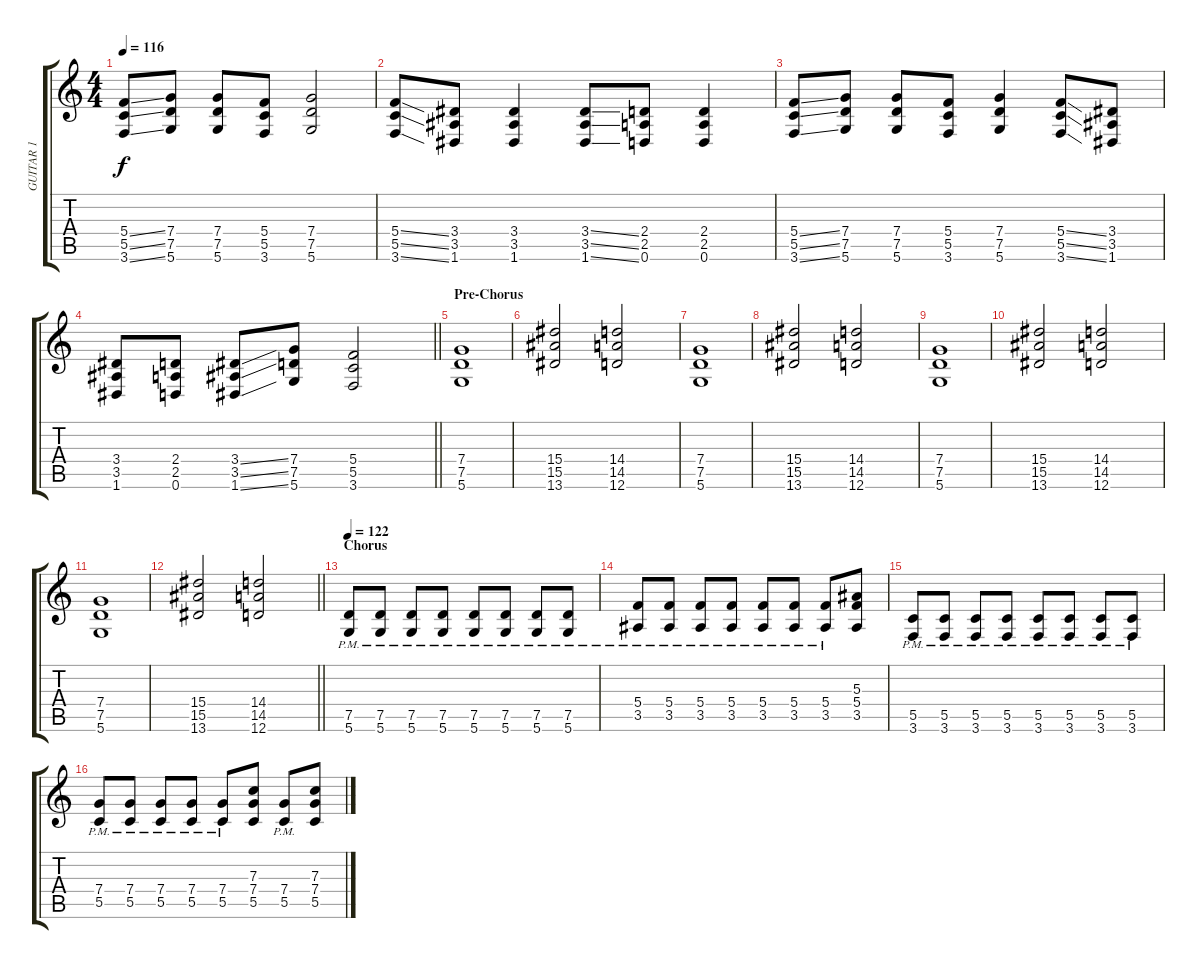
\track ("GUITAR 1" "GUITAR 1") {instrument overdrivenguitar}
\staff {score tabs}
\tuning (D4 A3 F3 C3 G2 D2) {hide}
\ts (4 4)
\tempo 116
\clef g2
\ks c
(5.4{ss} 5.5{ss} 3.6{ss}).8{dy f} (7.4 7.5 5.6).8 (7.4 7.5 5.6).8 (5.4 5.5 3.6).8 (7.4 7.5 5.6).2 |
(5.4{ss} 5.5{ss} 3.6{ss}).8 (3.4 3.5 1.6).8 (3.4 3.5 1.6).4 (3.4{ss} 3.5{ss} 1.6{ss}).8 (2.4 2.5 0.6).8 (2.4 2.5 0.6).4 |
(5.4{ss} 5.5{ss} 3.6{ss}).8 (7.4 7.5 5.6).8 (7.4 7.5 5.6).8 (5.4 5.5 3.6).8 (7.4 7.5 5.6).4 (5.4{ss} 5.5{ss} 3.6{ss}).8 (3.4 3.5 1.6).8 |
\barLineRight lightlight
(3.4 3.5 1.6).8 (2.4 2.5 0.6).8 (3.4{ss} 3.5{ss} 1.6{ss}).8 (7.4 7.5 5.6).8 (5.4 5.5 3.6).2 |
\section ("" "Pre-Chorus")
(7.4 7.5 5.6).1 |
(15.4 15.5 13.6).2 (14.4 14.5 12.6).2 |
(7.4 7.5 5.6).1 |
(15.4 15.5 13.6).2 (14.4 14.5 12.6).2 |
(7.4 7.5 5.6).1 |
(15.4 15.5 13.6).2 (14.4 14.5 12.6).2 |
(7.4 7.5 5.6).1 |
\barLineRight lightlight
(15.4 15.5 13.6).2 (14.4 14.5 12.6).2 |
\section ("" "Chorus")
\tempo 122
(7.5{pm} 5.6{pm}).8 (7.5{pm} 5.6{pm}).8 (7.5{pm} 5.6{pm}).8 (7.5{pm} 5.6{pm}).8 (7.5{pm} 5.6{pm}).8 (7.5{pm} 5.6{pm}).8 (7.5{pm} 5.6{pm}).8 (7.5{pm} 5.6{pm}).8 |
(5.4{pm} 3.5{pm}).8 (5.4{pm} 3.5{pm}).8 (5.4{pm} 3.5{pm}).8 (5.4{pm} 3.5{pm}).8 (5.4{pm} 3.5{pm}).8 (5.4{pm} 3.5{pm}).8 (5.4{pm} 3.5{pm}).8 (5.3 5.4 3.5).8 |
(5.5{pm} 3.6{pm}).8 (5.5{pm} 3.6{pm}).8 (5.5{pm} 3.6{pm}).8 (5.5{pm} 3.6{pm}).8 (5.5{pm} 3.6{pm}).8 (5.5{pm} 3.6{pm}).8 (5.5{pm} 3.6{pm}).8 (5.5{pm} 3.6{pm}).8 |
(7.4{pm} 5.5{pm}).8 (7.4{pm} 5.5{pm}).8 (7.4{pm} 5.5{pm}).8 (7.4{pm} 5.5{pm}).8 (7.4{pm} 5.5{pm}).8 (7.3 7.4 5.5).8 (7.4{pm} 5.5{pm}).8 (7.3 7.4 5.5).8
